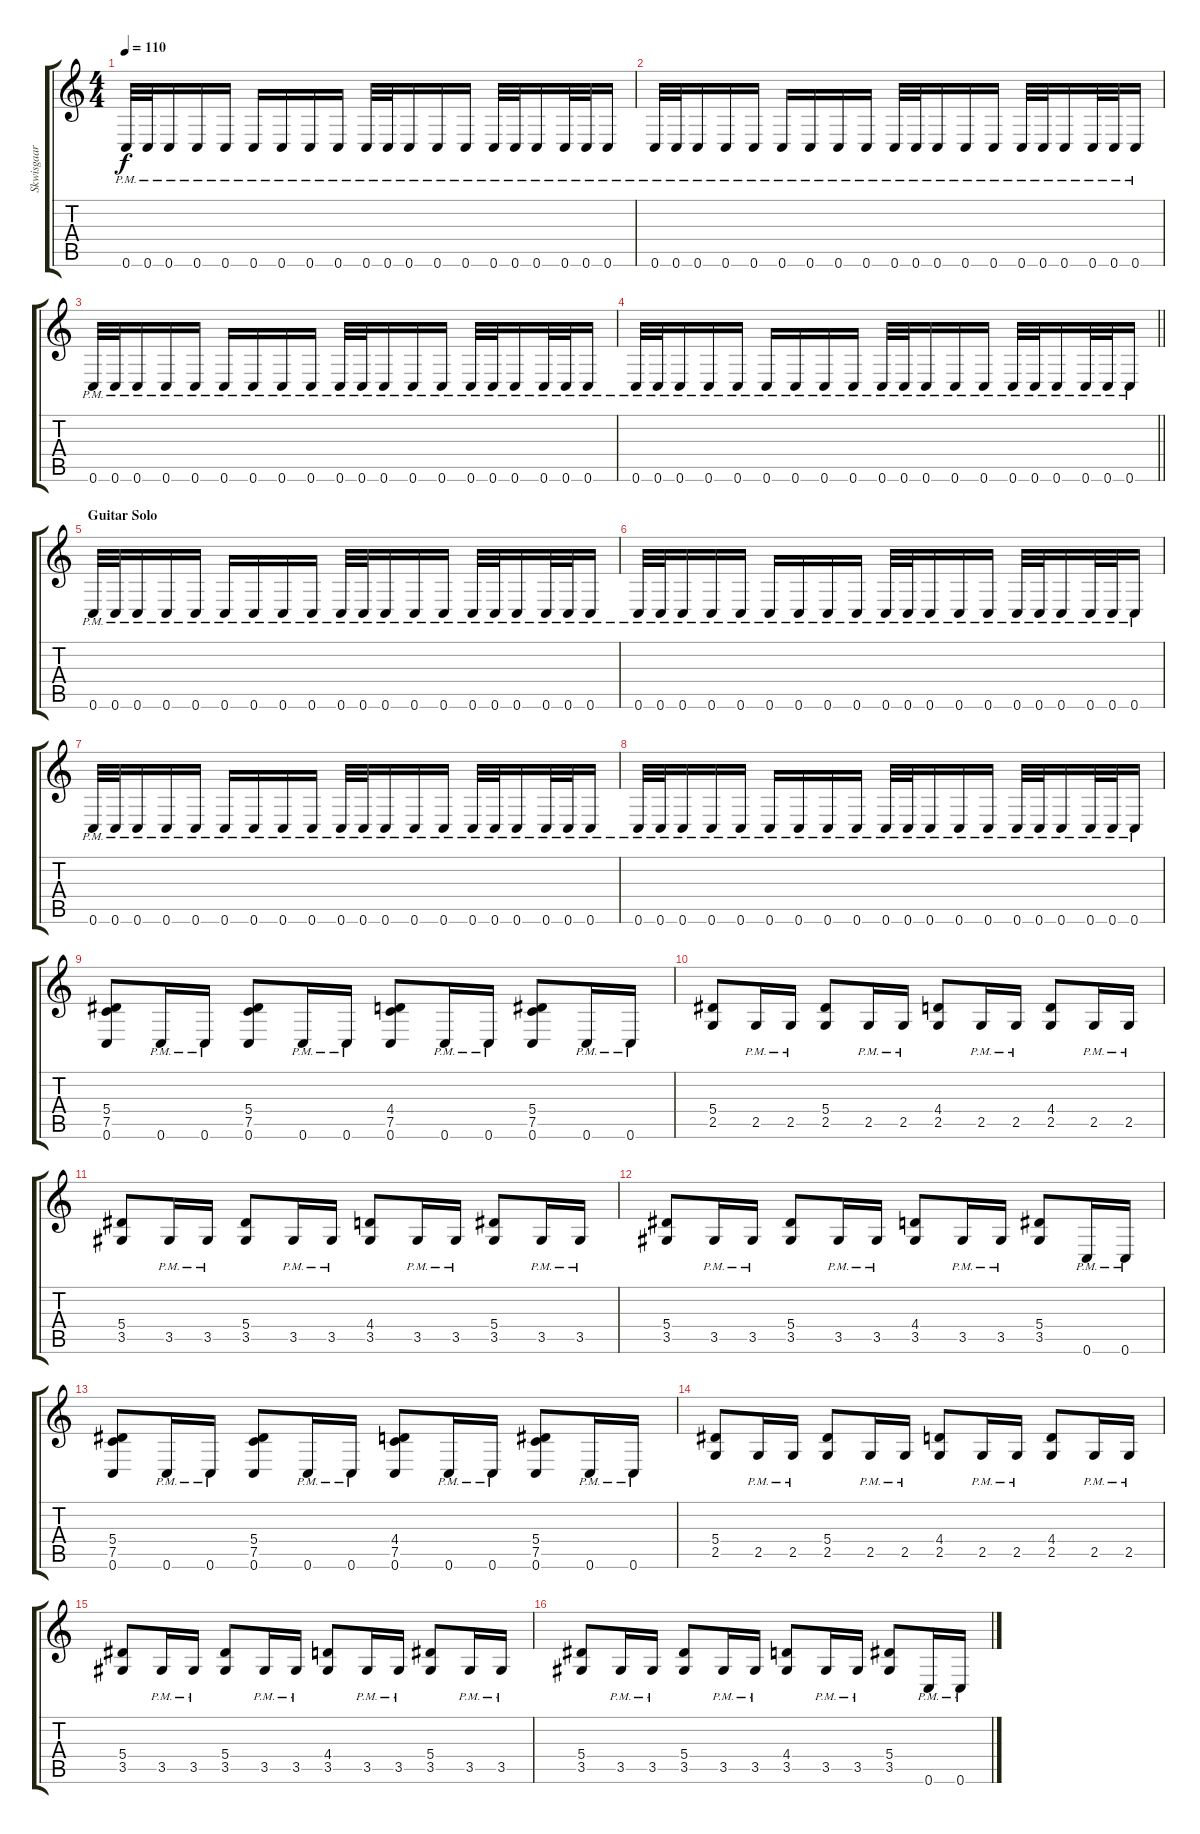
\track ("Skwisgaar Skwigelf (Lead Guitar 1)" "Skwisgaar ") {instrument distortionguitar}
\staff {score tabs}
\tuning (C4 G3 Eb3 Bb2 F2 C2) {hide}
\ts (4 4)
\tempo 110
\clef g2
\ks c
0.6{pm}.32{dy f} 0.6{pm}.32 0.6{pm}.16 0.6{pm}.16 0.6{pm}.16 0.6{pm}.16 0.6{pm}.16 0.6{pm}.16 0.6{pm}.16 0.6{pm}.32 0.6{pm}.32 0.6{pm}.16 0.6{pm}.16 0.6{pm}.16 0.6{pm}.32 0.6{pm}.32 0.6{pm}.16 0.6{pm}.32 0.6{pm}.32 0.6{pm}.16 |
0.6{pm}.32 0.6{pm}.32 0.6{pm}.16 0.6{pm}.16 0.6{pm}.16 0.6{pm}.16 0.6{pm}.16 0.6{pm}.16 0.6{pm}.16 0.6{pm}.32 0.6{pm}.32 0.6{pm}.16 0.6{pm}.16 0.6{pm}.16 0.6{pm}.32 0.6{pm}.32 0.6{pm}.16 0.6{pm}.32 0.6{pm}.32 0.6{pm}.16 |
0.6{pm}.32 0.6{pm}.32 0.6{pm}.16 0.6{pm}.16 0.6{pm}.16 0.6{pm}.16 0.6{pm}.16 0.6{pm}.16 0.6{pm}.16 0.6{pm}.32 0.6{pm}.32 0.6{pm}.16 0.6{pm}.16 0.6{pm}.16 0.6{pm}.32 0.6{pm}.32 0.6{pm}.16 0.6{pm}.32 0.6{pm}.32 0.6{pm}.16 |
\barLineRight lightlight
0.6{pm}.32 0.6{pm}.32 0.6{pm}.16 0.6{pm}.16 0.6{pm}.16 0.6{pm}.16 0.6{pm}.16 0.6{pm}.16 0.6{pm}.16 0.6{pm}.32 0.6{pm}.32 0.6{pm}.16 0.6{pm}.16 0.6{pm}.16 0.6{pm}.32 0.6{pm}.32 0.6{pm}.16 0.6{pm}.32 0.6{pm}.32 0.6{pm}.16 |
\section ("" "Guitar Solo")
0.6{pm}.32 0.6{pm}.32 0.6{pm}.16 0.6{pm}.16 0.6{pm}.16 0.6{pm}.16 0.6{pm}.16 0.6{pm}.16 0.6{pm}.16 0.6{pm}.32 0.6{pm}.32 0.6{pm}.16 0.6{pm}.16 0.6{pm}.16 0.6{pm}.32 0.6{pm}.32 0.6{pm}.16 0.6{pm}.32 0.6{pm}.32 0.6{pm}.16 |
0.6{pm}.32 0.6{pm}.32 0.6{pm}.16 0.6{pm}.16 0.6{pm}.16 0.6{pm}.16 0.6{pm}.16 0.6{pm}.16 0.6{pm}.16 0.6{pm}.32 0.6{pm}.32 0.6{pm}.16 0.6{pm}.16 0.6{pm}.16 0.6{pm}.32 0.6{pm}.32 0.6{pm}.16 0.6{pm}.32 0.6{pm}.32 0.6{pm}.16 |
0.6{pm}.32 0.6{pm}.32 0.6{pm}.16 0.6{pm}.16 0.6{pm}.16 0.6{pm}.16 0.6{pm}.16 0.6{pm}.16 0.6{pm}.16 0.6{pm}.32 0.6{pm}.32 0.6{pm}.16 0.6{pm}.16 0.6{pm}.16 0.6{pm}.32 0.6{pm}.32 0.6{pm}.16 0.6{pm}.32 0.6{pm}.32 0.6{pm}.16 |
0.6{pm}.32 0.6{pm}.32 0.6{pm}.16 0.6{pm}.16 0.6{pm}.16 0.6{pm}.16 0.6{pm}.16 0.6{pm}.16 0.6{pm}.16 0.6{pm}.32 0.6{pm}.32 0.6{pm}.16 0.6{pm}.16 0.6{pm}.16 0.6{pm}.32 0.6{pm}.32 0.6{pm}.16 0.6{pm}.32 0.6{pm}.32 0.6{pm}.16 |
(5.4 7.5 0.6).8 0.6{pm}.16 0.6{pm}.16 (5.4 7.5 0.6).8 0.6{pm}.16 0.6{pm}.16 (4.4 7.5 0.6).8 0.6{pm}.16 0.6{pm}.16 (5.4 7.5 0.6).8 0.6{pm}.16 0.6{pm}.16 |
(5.4 2.5).8 2.5{pm}.16 2.5{pm}.16 (5.4 2.5).8 2.5{pm}.16 2.5{pm}.16 (4.4 2.5).8 2.5{pm}.16 2.5{pm}.16 (4.4 2.5).8 2.5{pm}.16 2.5{pm}.16 |
(5.4 3.5).8 3.5{pm}.16 3.5{pm}.16 (5.4 3.5).8 3.5{pm}.16 3.5{pm}.16 (4.4 3.5).8 3.5{pm}.16 3.5{pm}.16 (5.4 3.5).8 3.5{pm}.16 3.5{pm}.16 |
(5.4 3.5).8 3.5{pm}.16 3.5{pm}.16 (5.4 3.5).8 3.5{pm}.16 3.5{pm}.16 (4.4 3.5).8 3.5{pm}.16 3.5{pm}.16 (5.4 3.5).8 0.6{pm}.16 0.6{pm}.16 |
(5.4 7.5 0.6).8 0.6{pm}.16 0.6{pm}.16 (5.4 7.5 0.6).8 0.6{pm}.16 0.6{pm}.16 (4.4 7.5 0.6).8 0.6{pm}.16 0.6{pm}.16 (5.4 7.5 0.6).8 0.6{pm}.16 0.6{pm}.16 |
(5.4 2.5).8 2.5{pm}.16 2.5{pm}.16 (5.4 2.5).8 2.5{pm}.16 2.5{pm}.16 (4.4 2.5).8 2.5{pm}.16 2.5{pm}.16 (4.4 2.5).8 2.5{pm}.16 2.5{pm}.16 |
(5.4 3.5).8 3.5{pm}.16 3.5{pm}.16 (5.4 3.5).8 3.5{pm}.16 3.5{pm}.16 (4.4 3.5).8 3.5{pm}.16 3.5{pm}.16 (5.4 3.5).8 3.5{pm}.16 3.5{pm}.16 |
(5.4 3.5).8 3.5{pm}.16 3.5{pm}.16 (5.4 3.5).8 3.5{pm}.16 3.5{pm}.16 (4.4 3.5).8 3.5{pm}.16 3.5{pm}.16 (5.4 3.5).8 0.6{pm}.16 0.6{pm}.16
